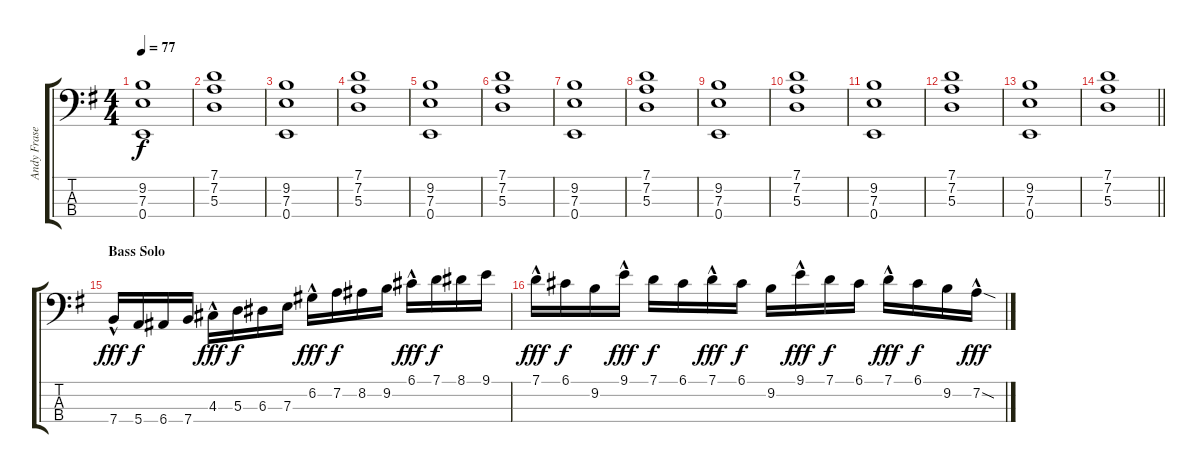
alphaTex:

\track ("Andy Fraser" "Andy Frase") {instrument electricbassfinger}
\staff {score tabs}
\tuning (G2 D2 A1 E1) {hide}
\ts (4 4)
\tempo 77
\clef f4
\ks g
(9.2 7.3 0.4).1{dy f} |
(7.1 7.2 5.3).1 |
(9.2 7.3 0.4).1 |
(7.1 7.2 5.3).1 |
(9.2 7.3 0.4).1 |
(7.1 7.2 5.3).1 |
(9.2 7.3 0.4).1 |
(7.1 7.2 5.3).1 |
(9.2 7.3 0.4).1 |
(7.1 7.2 5.3).1 |
(9.2 7.3 0.4).1 |
(7.1 7.2 5.3).1 |
(9.2 7.3 0.4).1 |
\barLineRight lightlight
(7.1 7.2 5.3).1 |
\section ("" "Bass Solo")
7.4{hac}.16{dy fff} 5.4.16{dy f} 6.4.16 7.4.16 4.3{hac}.16{dy fff} 5.3.16{dy f} 6.3.16 7.3.16 6.2{hac}.16{dy fff} 7.2.16{dy f} 8.2.16 9.2.16 6.1{hac}.16{dy fff} 7.1.16{dy f} 8.1.16 9.1.16 |
7.1{hac}.16{dy fff} 6.1.16{dy f} 9.2.16 9.1{hac}.16{dy fff} 7.1.16{dy f} 6.1.16 7.1{hac}.16{dy fff} 6.1.16{dy f} 9.2.16 9.1{hac}.16{dy fff} 7.1.16{dy f} 6.1.16 7.1{hac}.16{dy fff} 6.1.16{dy f} 9.2.16 7.2{sod hac}.16{dy fff}
